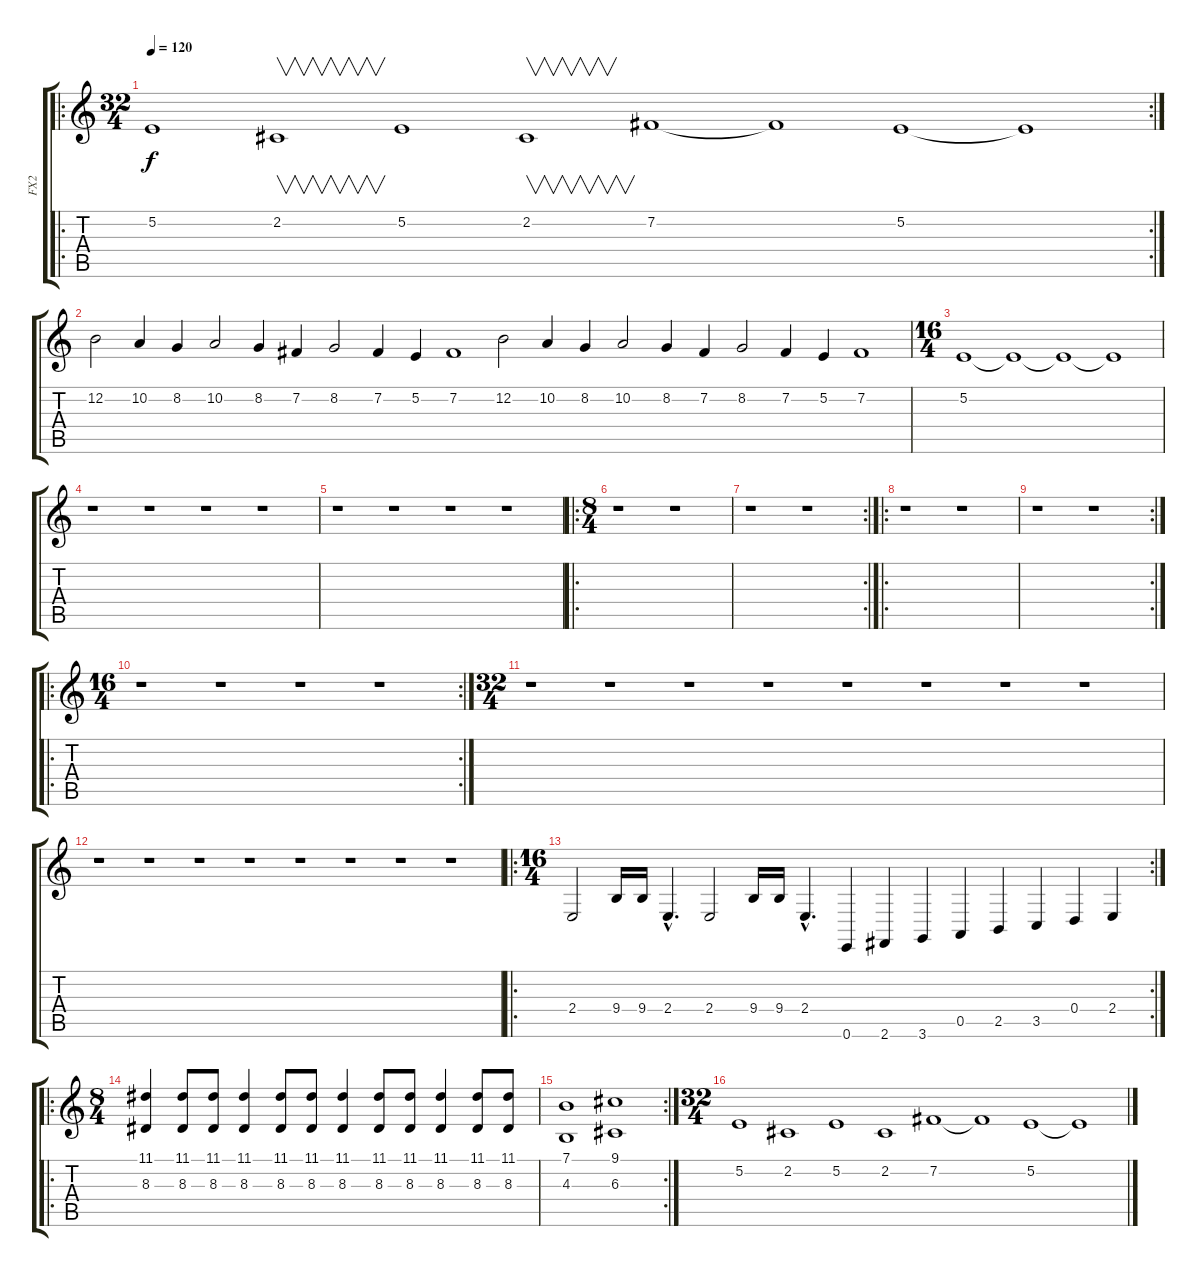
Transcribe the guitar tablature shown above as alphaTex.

\track ("FX2" "FX2") {instrument lead7fifths}
\staff {score tabs}
\tuning (E4 B3 G3 D3 A2 E2) {hide}
\ro
\rc 2
\ts (32 4)
\tempo 120
\clef g2
\ks c
5.2.1{dy f instrument lead7fifths} 2.2.1{v} 5.2.1 2.2.1{v} 7.2.1 7.2{t}.1 5.2.1 5.2{t}.1 |
12.2.2 10.2.4 8.2.4 10.2.2 8.2.4 7.2.4 8.2.2 7.2.4 5.2.4 7.2.1 12.2.2 10.2.4 8.2.4 10.2.2 8.2.4 7.2.4 8.2.2 7.2.4 5.2.4 7.2.1 |
\ts (16 4)
5.2.1 5.2{t}.1 5.2{t}.1 5.2{t}.1 |
r.1 r.1 r.1 r.1 |
r.1 r.1 r.1 r.1 |
\ro
\ts (8 4)
r.1 r.1 |
\rc 2
r.1 r.1 |
\ro
r.1 r.1 |
\rc 2
r.1 r.1 |
\ro
\rc 2
\ts (16 4)
r.1 r.1 r.1 r.1 |
\ts (32 4)
r.1 r.1 r.1 r.1 r.1 r.1 r.1 r.1 |
r.1 r.1 r.1 r.1 r.1 r.1 r.1 r.1 |
\ro
\rc 2
\ts (16 4)
2.4.2 9.4.16 9.4.16 2.4{hac}.4{d} 2.4.2 9.4.16 9.4.16 2.4{hac}.4{d} 0.6.4 2.6.4 3.6.4 0.5.4 2.5.4 3.5.4 0.4.4 2.4.4 |
\ro
\ts (8 4)
(11.1 8.3).4 (11.1 8.3).8 (11.1 8.3).8 (11.1 8.3).4 (11.1 8.3).8 (11.1 8.3).8 (11.1 8.3).4 (11.1 8.3).8 (11.1 8.3).8 (11.1 8.3).4 (11.1 8.3).8 (11.1 8.3).8 |
\rc 2
(7.1 4.3).1 (9.1 6.3).1 |
\ts (32 4)
5.2.1 2.2.1 5.2.1 2.2.1 7.2.1 7.2{t}.1 5.2.1 5.2{t}.1
